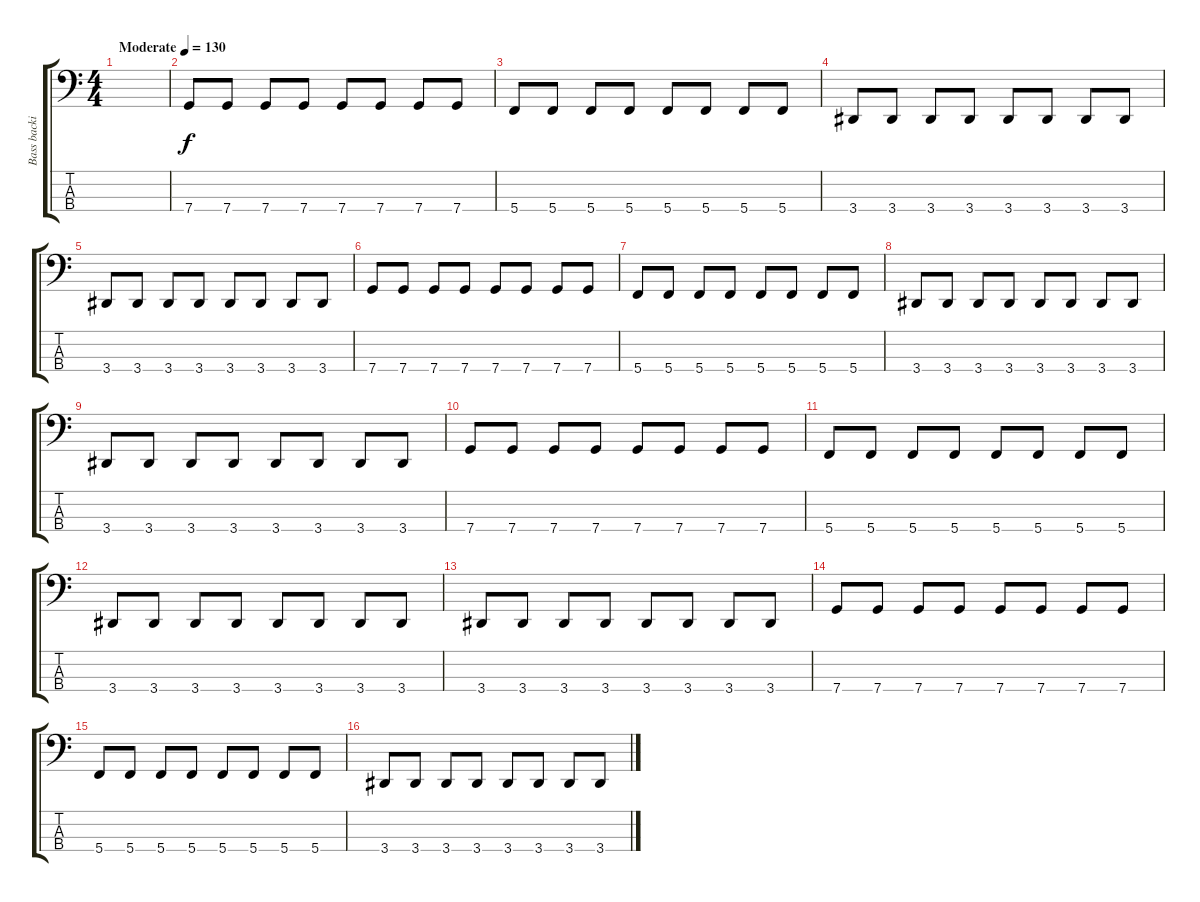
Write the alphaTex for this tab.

\track ("Bass backing" "Bass backi") {instrument electricbassfinger}
\staff {score tabs}
\tuning (F2 C2 G1 C1) {hide}
\ts (4 4)
\tempo (130 "Moderate")
\clef f4
\ks c
|
7.4.8 7.4.8 7.4.8 7.4.8 7.4.8 7.4.8 7.4.8 7.4.8 |
5.4.8 5.4.8 5.4.8 5.4.8 5.4.8 5.4.8 5.4.8 5.4.8 |
3.4.8 3.4.8 3.4.8 3.4.8 3.4.8 3.4.8 3.4.8 3.4.8 |
3.4.8 3.4.8 3.4.8 3.4.8 3.4.8 3.4.8 3.4.8 3.4.8 |
7.4.8 7.4.8 7.4.8 7.4.8 7.4.8 7.4.8 7.4.8 7.4.8 |
5.4.8 5.4.8 5.4.8 5.4.8 5.4.8 5.4.8 5.4.8 5.4.8 |
3.4.8 3.4.8 3.4.8 3.4.8 3.4.8 3.4.8 3.4.8 3.4.8 |
3.4.8 3.4.8 3.4.8 3.4.8 3.4.8 3.4.8 3.4.8 3.4.8 |
7.4.8 7.4.8 7.4.8 7.4.8 7.4.8 7.4.8 7.4.8 7.4.8 |
5.4.8 5.4.8 5.4.8 5.4.8 5.4.8 5.4.8 5.4.8 5.4.8 |
3.4.8 3.4.8 3.4.8 3.4.8 3.4.8 3.4.8 3.4.8 3.4.8 |
3.4.8 3.4.8 3.4.8 3.4.8 3.4.8 3.4.8 3.4.8 3.4.8 |
7.4.8 7.4.8 7.4.8 7.4.8 7.4.8 7.4.8 7.4.8 7.4.8 |
5.4.8 5.4.8 5.4.8 5.4.8 5.4.8 5.4.8 5.4.8 5.4.8 |
3.4.8 3.4.8 3.4.8 3.4.8 3.4.8 3.4.8 3.4.8 3.4.8
